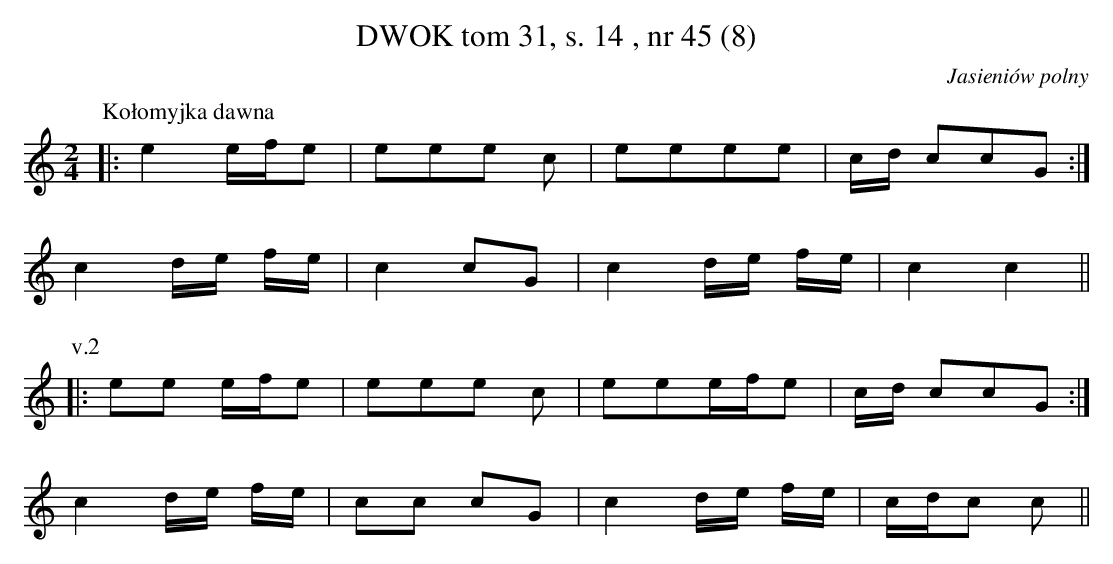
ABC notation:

X:1
T: DWOK tom 31, s. 14 , nr 45 (8)
O: Jasieniów polny
L:1/16
M:2/4
K:C
P:Kołomyjka dawna
|:e4 efe2|e2e2e2 c2 |e2e2e2e2|cd c2c2G2:|
c4 de fe|c4 c2G2|c4 de fe|c4 c4||
P:v.2
|:e2e2 efe2|e2e2e2 c2 |e2e2efe2|cd c2c2G2:|
c4 de fe|c2c2 c2G2|c4 de fe|cdc2 c2||
